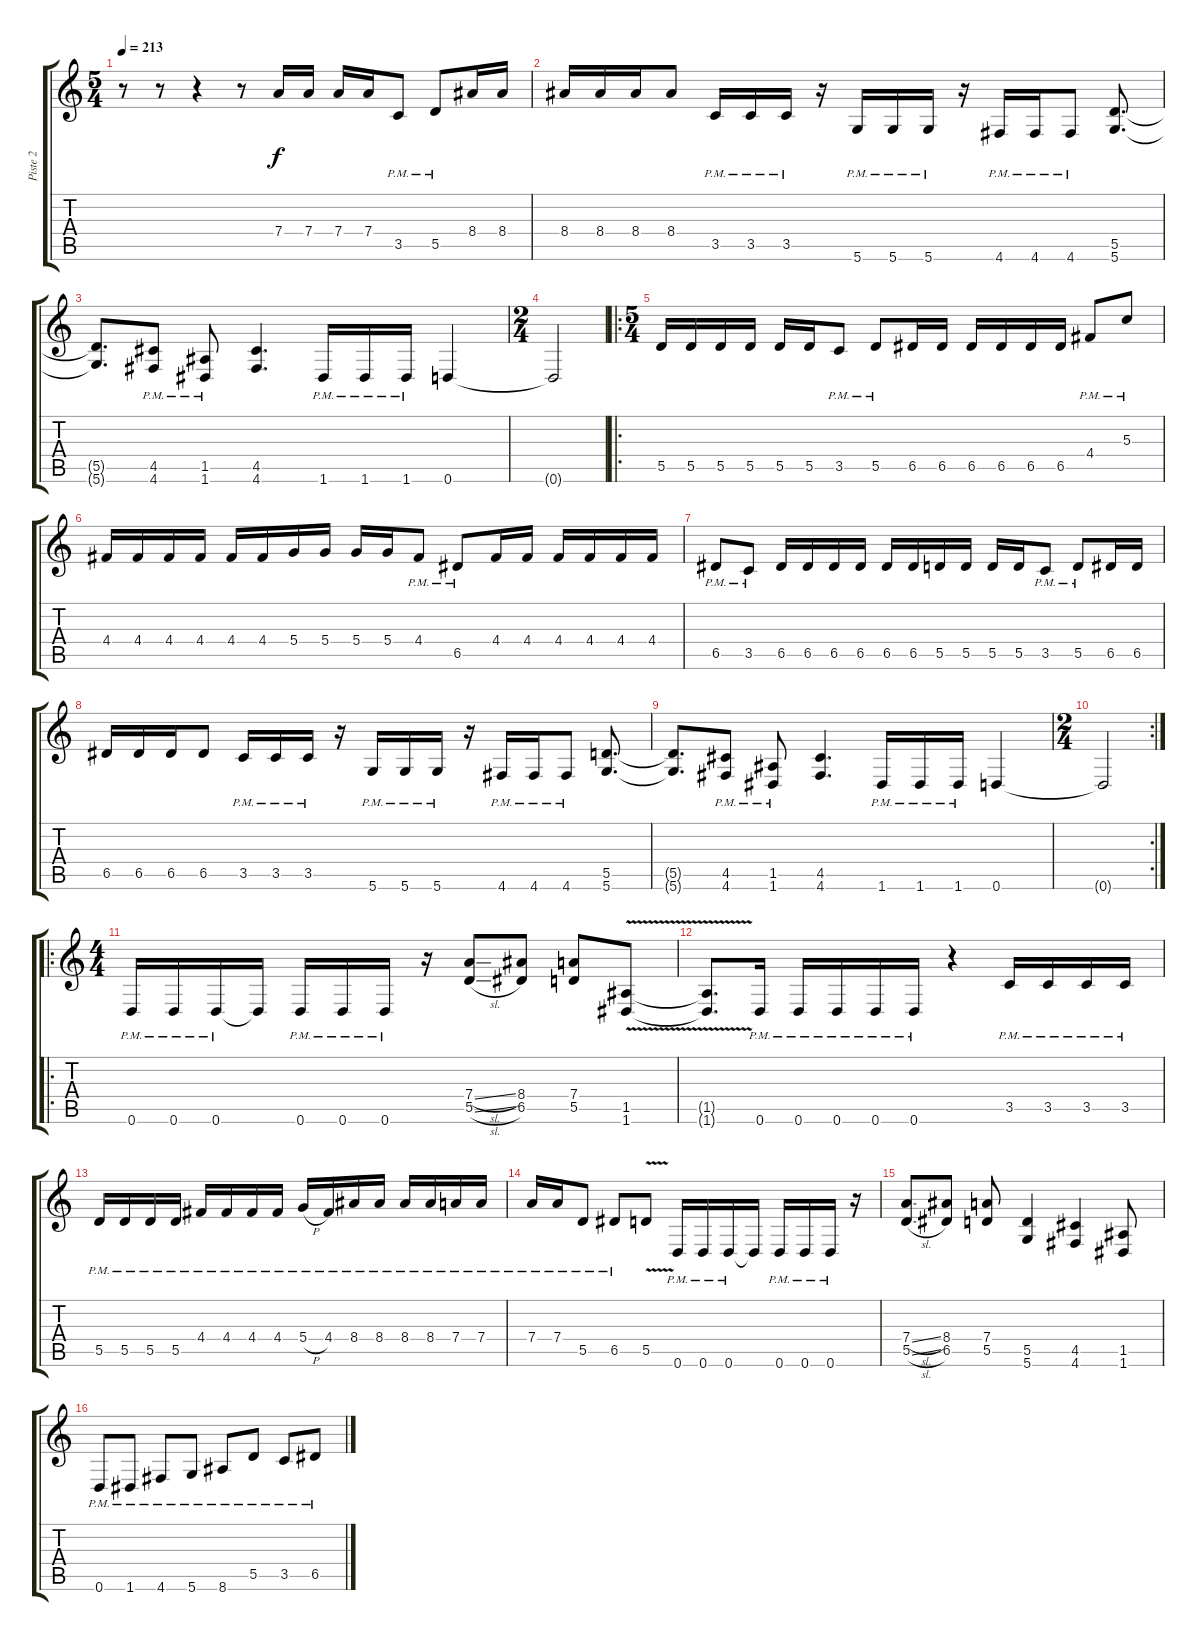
\track ("Piste 2" "Piste 2") {instrument distortionguitar}
\staff {score tabs}
\tuning (E4 B3 G3 D3 A2 D2) {hide}
\ts (5 4)
\tempo 213
\clef g2
\ks c
r.8{dy f} r.8 r.4 r.8 7.4.16 7.4.16 7.4.16 7.4.16 3.5{pm}.8 5.5{pm}.8 8.4.16 8.4.16 |
8.4.16 8.4.16 8.4.16 8.4.8 3.5{pm}.16 3.5{pm}.16 3.5{pm}.16 r.16 5.6{pm}.16 5.6{pm}.16 5.6{pm}.16 r.16 4.6{pm}.16 4.6{pm}.16 4.6{pm}.8 (5.5 5.6).8{d} |
(5.5{t} 5.6{t}).8{d} (4.5{pm} 4.6{pm}).8 (1.5{pm} 1.6{pm}).8 (4.5 4.6).4{d} 1.6{pm}.16 1.6{pm}.16 1.6{pm}.16 0.6.4 |
\ts (2 4)
0.6{t}.2 |
\ro
\ts (5 4)
5.5.16 5.5.16 5.5.16 5.5.16 5.5.16 5.5.16 3.5{pm}.8 5.5{pm}.8 6.5.16 6.5.16 6.5.16 6.5.16 6.5.16 6.5.16 4.4{pm}.8 5.3{pm}.8 |
4.4.16 4.4.16 4.4.16 4.4.16 4.4.16 4.4.16 5.4.16 5.4.16 5.4.16 5.4.16 4.4{pm}.8 6.5{pm}.8 4.4.16 4.4.16 4.4.16 4.4.16 4.4.16 4.4.16 |
6.5{pm}.8 3.5{pm}.8 6.5.16 6.5.16 6.5.16 6.5.16 6.5.16 6.5.16 5.5.16 5.5.16 5.5.16 5.5.16 3.5{pm}.8 5.5{pm}.8 6.5.16 6.5.16 |
6.5.16 6.5.16 6.5.16 6.5.8 3.5{pm}.16 3.5{pm}.16 3.5{pm}.16 r.16 5.6{pm}.16 5.6{pm}.16 5.6{pm}.16 r.16 4.6{pm}.16 4.6{pm}.16 4.6{pm}.8 (5.5 5.6).8{d} |
(5.5{t} 5.6{t}).8{d} (4.5{pm} 4.6{pm}).8 (1.5{pm} 1.6{pm}).8 (4.5 4.6).4{d} 1.6{pm}.16 1.6{pm}.16 1.6{pm}.16 0.6.4 |
\rc 2
\ts (2 4)
0.6{t}.2 |
\ro
\ts (4 4)
0.6{pm}.16 0.6{pm}.16 0.6{pm}.16 0.6{t}.16 0.6{pm}.16 0.6{pm}.16 0.6{pm}.16 r.16 (7.4{sl} 5.5{sl}).8 (8.4 6.5).8 (7.4 5.5).8 (1.5{v} 1.6{v}).8 |
(1.5{v t} 1.6{v t}).8{d} 0.6{pm}.16 0.6{pm}.16 0.6{pm}.16 0.6{pm}.16 0.6{pm}.16 r.4 3.5{pm}.16 3.5{pm}.16 3.5{pm}.16 3.5{pm}.16 |
5.5{pm}.16 5.5{pm}.16 5.5{pm}.16 5.5{pm}.16 4.4{pm}.16 4.4{pm}.16 4.4{pm}.16 4.4{pm}.16 5.4{h pm}.16 4.4{pm}.16 8.4{pm}.16 8.4{pm}.16 8.4{pm}.16 8.4{pm}.16 7.4{pm}.16 7.4{pm}.16 |
7.4{pm}.16 7.4{pm}.16 5.5{pm}.8 6.5{pm}.8 5.5{v}.8 0.6{pm}.16 0.6{pm}.16 0.6{pm}.16 0.6{t}.16 0.6{pm}.16 0.6{pm}.16 0.6{pm}.16 r.16 |
(7.4{sl} 5.5{sl}).8 (8.4 6.5).8 (7.4 5.5).8 (5.5 5.6).4 (4.5 4.6).4 (1.5 1.6).8 |
0.6{pm}.8 1.6{pm}.8 4.6{pm}.8 5.6{pm}.8 8.6{pm}.8 5.5{pm}.8 3.5{pm}.8 6.5{pm}.8
